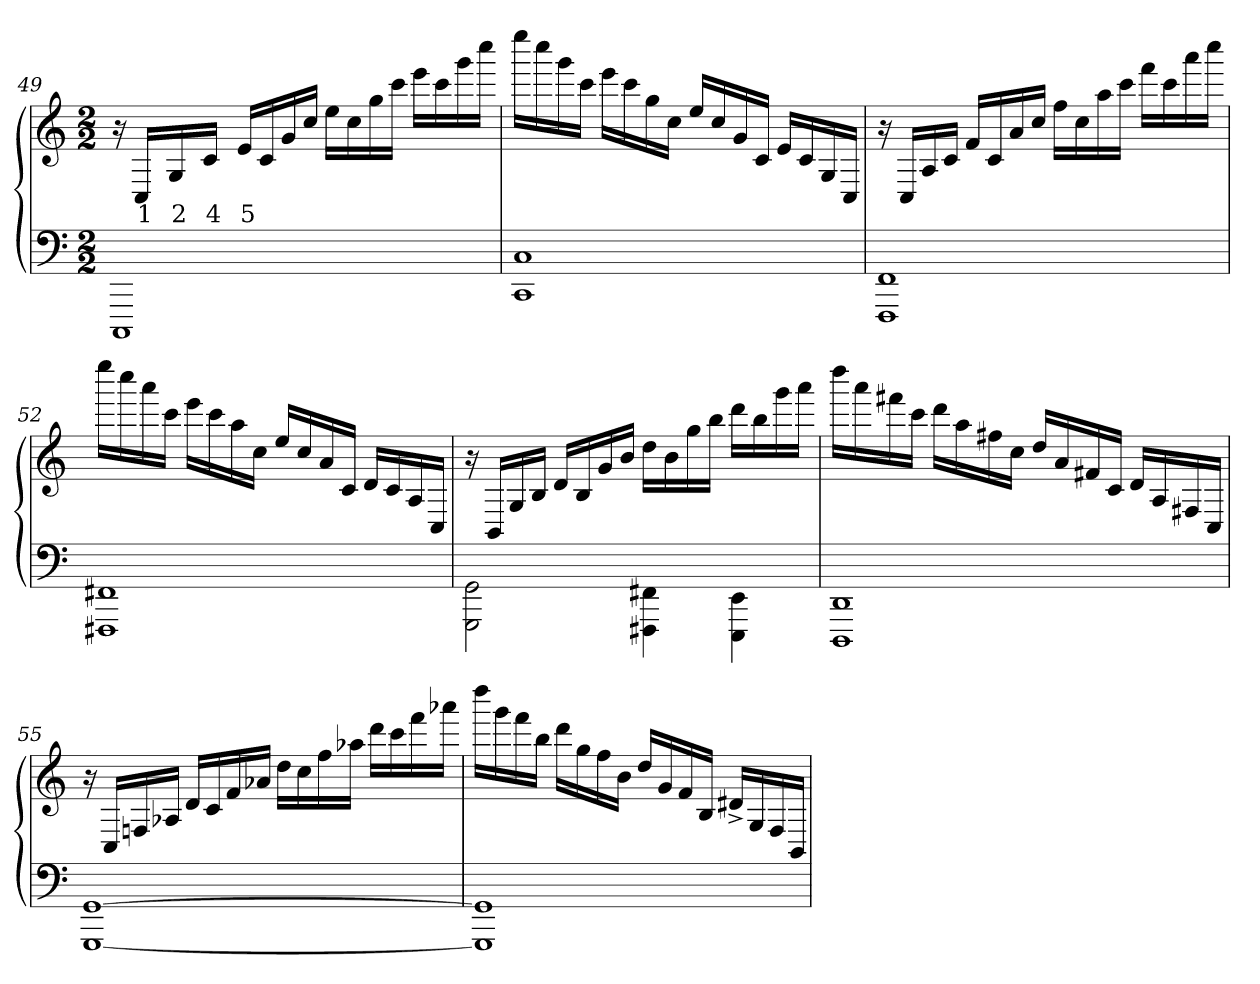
**kern	**kern	**text
*part2	*part1	*part1
*staff2	*staff1	*staff1
*clefF4	*clefG2	*
*k[]	*k[]	*
*M2/2	*M2/2	*
=49	=49	=49
1CCC	16r	.
.	16CLL	1
.	16G	2
.	16cJJ	4
.	16eLL	5
.	16c	.
.	16g	.
.	16ccJJ	.
.	16eeLL	.
.	16cc	.
.	16gg	.
.	16cccJJ	.
.	16eeeLL	.
.	16ccc	.
.	16ggg	.
.	16ccccJJ	.
=50	=50	=50
1C 1CC	16eeeeLL	.
.	16cccc	.
.	16ggg	.
.	16cccJJ	.
.	16eeeLL	.
.	16ccc	.
.	16gg	.
.	16ccJJ	.
.	16eeLL	.
.	16cc	.
.	16g	.
.	16cJJ	.
.	16eLL	.
.	16c	.
.	16G	.
.	16CJJ	.
=51	=51	=51
1FF 1FFF	16r	.
.	16CLL	.
.	16A	.
.	16cJJ	.
.	16fLL	.
.	16c	.
.	16a	.
.	16ccJJ	.
.	16ffLL	.
.	16cc	.
.	16aa	.
.	16cccJJ	.
.	16fffLL	.
.	16ccc	.
.	16aaa	.
.	16ccccJJ	.
=52	=52	=52
1FF#X 1FFF#X	16eeeeLL	.
.	16cccc	.
.	16aaa	.
.	16cccJJ	.
.	16eeeLL	.
.	16ccc	.
.	16aa	.
.	16ccJJ	.
.	16eeLL	.
.	16cc	.
.	16a	.
.	16cJJ	.
.	16dLL	.
.	16c	.
.	16A	.
.	16CJJ	.
=53	=53	=53
2GG\ 2GGG\	16r	.
.	16BBLL	.
.	16G	.
.	16BJJ	.
.	16dLL	.
.	16B	.
.	16g	.
.	16bJJ	.
4FF#X\ 4FFF#X\	16ddLL	.
.	16b	.
.	16gg	.
.	16bbJJ	.
4EE\ 4EEE\	16dddLL	.
.	16bb	.
.	16ggg	.
.	16aaaJJ	.
=54	=54	=54
1DD 1DDD	16ddddLL	.
.	16aaa	.
.	16fff#X	.
.	16cccJJ	.
.	16dddLL	.
.	16aa	.
.	16ff#	.
.	16ccJJ	.
.	16ddLL	.
.	16a	.
.	16f#	.
.	16cJJ	.
.	16dLL	.
.	16A	.
.	16F#	.
.	16CJJ	.
=55	=55	=55
[1GG [1GGG	16r	.
.	16CLL	.
.	16Fn	.
.	16A-XJJ	.
.	16dLL	.
.	16c	.
.	16f	.
.	16a-JJ	.
.	16ddLL	.
.	16cc	.
.	16ff	.
.	16aa-JJ	.
.	16dddLL	.
.	16ccc	.
.	16fff	.
.	16aaa-JJ	.
=56	=56	=56
1GG] 1GGG]	16ddddLL	.
.	16ggg	.
.	16fff	.
.	16bbJJ	.
.	16dddLL	.
.	16gg	.
.	16ff	.
.	16bJJ	.
.	16ddLL	.
.	16g	.
.	16f	.
.	16BJJ	.
.	16d#X^>LL	.
.	16G	.
.	16F	.
.	16BBJJ	.
=	=	=
*-	*-	*-
